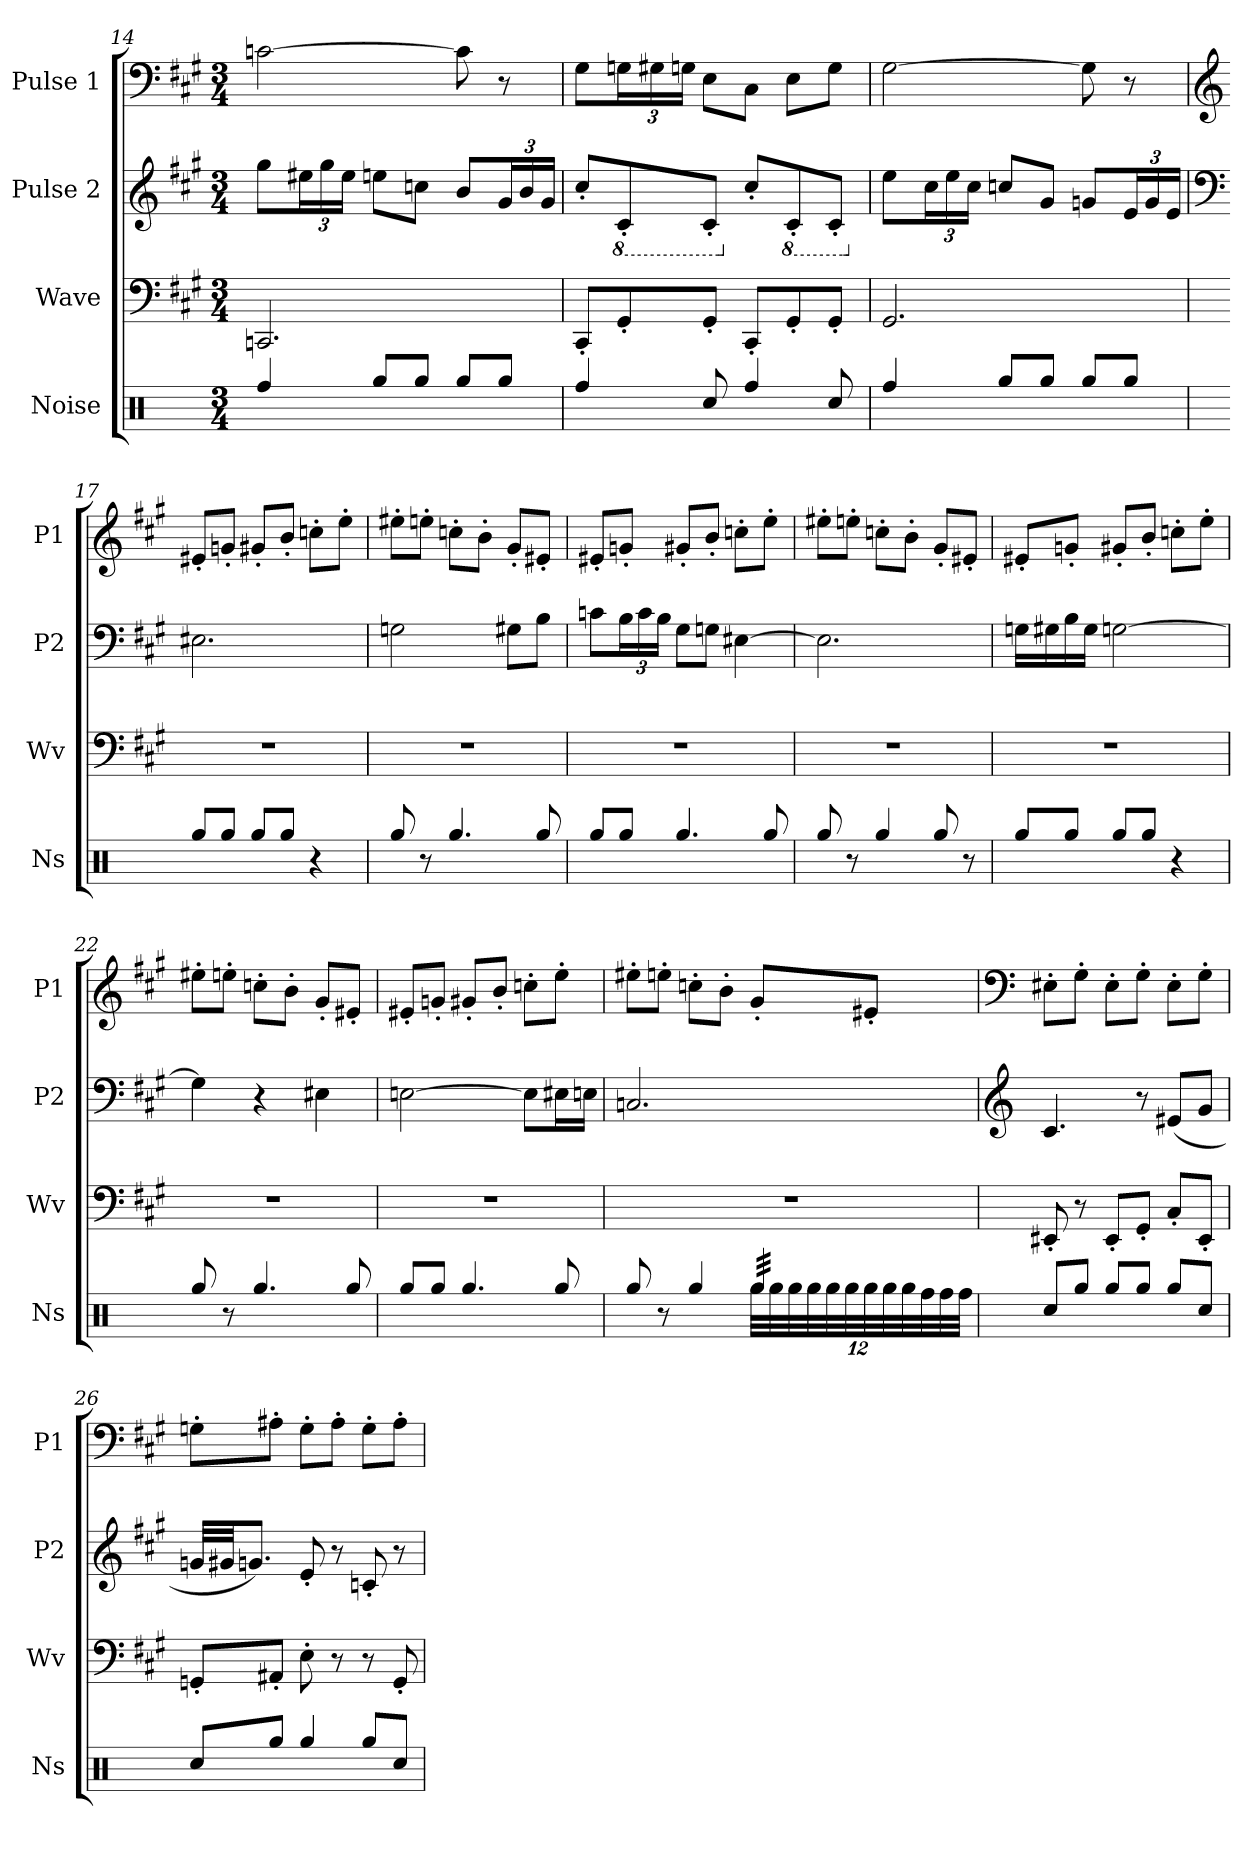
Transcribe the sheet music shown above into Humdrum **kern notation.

**kern	**kern	**kern	**kern
*part4	*part3	*part2	*part1
*staff4	*staff3	*staff2	*staff1
*I"Noise	*I"Wave	*I"Pulse 2	*I"Pulse 1
*I'Ns	*I'Wv	*I'P2	*I'P1
*clefX	*clefF4	*clefG2	*clefF4
*k[]	*k[f#c#g#]	*k[f#c#g#]	*k[f#c#g#]
*M3/4	*M3/4	*M3/4	*M3/4
=14	=14	=14	=14
4Rff/	2.CCn/	8gg#\L	[2cn\
*	*	*Xbrackettup	*
.	.	24ee#X\L	.
.	.	24gg#\	.
.	.	24ee#\JJ	.
8Rgg/L	.	8een\L	.
8Rgg/J	.	8ccn\J	.
8Rgg/L	.	8b/L	8c\]
8Rgg/J	.	24g#/L	8r
.	.	24b/	.
.	.	24g#/JJ	.
=15	=15	=15	=15
4Rff/	8CC#'/L	8cc#'/L	8G#\L
*	*	*8ba	*
*	*	*	*Xbrackettup
.	8GG#'/	8C#'/	24Gn\L
.	.	.	24G#X\
.	.	.	24Gn\JJ
8Rcc/	8GG#'/J	8C#'/J	8E\L
*	*	*X8ba	*
4Rff/	8CC#'/L	8cc#'/L	8C#\J
*	*	*8ba	*
.	8GG#'/	8C#'/	8E\L
8Rcc/	8GG#'/J	8C#'/J	8G\J
=16	=16	=16	=16
*	*	*X8ba	*
4Rff/	2.GG#/	8ee\L	[2G#\
.	.	24cc#\L	.
.	.	24ee\	.
.	.	24cc#\JJ	.
8Rgg/L	.	8ccn/L	.
8Rgg/J	.	8g#i/J	.
8Rgg/L	.	8gn/L	8G#\]
8Rgg/J	.	24e/L	8r
.	.	24g/	.
.	.	24e/JJ	.
!!LO:PB:g=z
=17	=17	=17	=17
*	*	*clefF4	*clefG2
8Rgg/L	2.r	2.E#X\	8e#X'/L
8Rgg/J	.	.	8gn'/J
8Rgg/L	.	.	8g#X'/L
8Rgg/J	.	.	8b'/J
4r	.	.	8ccn'\L
.	.	.	8ee'\J
=18	=18	=18	=18
8Rgg/	2.r	2Gn\	8ee#X'\L
8r	.	.	8een'\J
4.Rgg/	.	.	8ccn'\L
.	.	.	8b'\J
.	.	8G#X\L	8g#'/L
8Rgg/	.	8B\J	8e#X'/J
=19	=19	=19	=19
8Rgg/L	2.r	8cn\L	8e#X'/L
8Rgg/J	.	24B\L	8gn'/J
.	.	24c\	.
.	.	24B\JJ	.
4.Rgg/	.	8G#\L	8g#X'/L
.	.	8Gn\J	8b'/J
.	.	[4E#X\	8ccn'\L
8Rgg/	.	.	8ee'\J
=20	=20	=20	=20
8Rgg/	2.r	2.E#\]	8ee#X'\L
8r	.	.	8een'\J
4Rgg/	.	.	8ccn'\L
.	.	.	8b'\J
8Rgg/	.	.	8g#'/L
8r	.	.	8e#X'/J
=21	=21	=21	=21
8Rgg/L	2.r	16Gn\LL	8e#X'/L
.	.	16G#X\	.
8Rgg/J	.	16B\	8gn'/J
.	.	16G#\JJ	.
8Rgg/L	.	[2Gn\	8g#X'/L
8Rgg/J	.	.	8b'/J
4r	.	.	8ccn'\L
.	.	.	8ee'\J
=22	=22	=22	=22
8Rgg/	2.r	4G\]	8ee#X'\L
8r	.	.	8een'\J
4.Rgg/	.	4r	8ccn'\L
.	.	.	8b'\J
.	.	4E#X\	8g#'/L
8Rgg/	.	.	8e#X'/J
!!LO:LB:g=z
=23	=23	=23	=23
8Rgg/L	2.r	[2Eni\	8e#X'/L
8Rgg/J	.	.	8gn'/J
4.Rgg/	.	.	8g#X'/L
.	.	.	8b'/J
.	.	8E\L]	8ccn'\L
8Rgg/	.	16E#X\L	8ee'\J
.	.	16En\JJ	.
=24	=24	=24	=24
*^	*	*	*
8Rgg/	4ryy	2.r	2.Cn/	8ee#X'\L
8r	.	.	.	8een'\J
4Rgg/	4ryy	.	.	8ccn'\L
.	.	.	.	8b'\J
*	*Xbrackettup	*	*	*
!LO:TX:b:t=(down stems are actual sound)	!	!	!	!
*tremolo	*	*	*	*
32Rgg/LLL	48Rgg\LLL	.	.	8g#'/L
.	48Rgg\	.	.	.
32Rgg/	.	.	.	.
.	48Rgg\	.	.	.
32Rgg/	48Rgg\	.	.	.
.	48Rgg\	.	.	.
32Rgg/	.	.	.	.
.	48Rgg\	.	.	.
32Rgg/	48Rgg\	.	.	8e#X'/J
.	48Rgg\	.	.	.
32Rgg/	.	.	.	.
.	48Rgg\	.	.	.
32Rgg/	48Rff\	.	.	.
.	48Rff\	.	.	.
32Rgg/JJJ	.	.	.	.
*Xtremolo	*	*	*	*
.	48Rff\JJJ	.	.	.
*v	*v	*	*	*
=25	=25	=25	=25
*	*	*clefG2	*clefF4
8Rcc/L	8EE#X'/	4.c#/	8E#X'\L
8Rgg/J	8r	.	8G#'\J
8Rgg/L	8EE#'/L	.	8E#'\L
8Rgg/J	8GG#'/J	8r	8G#'\J
8Rgg/L	8C#'/L	(8e#X/L	8E#'\L
8Rcc/J	8EE#'/J	8g#/J	8G#'\J
=26	=26	=26	=26
8Rcc/L	8GGn'/L	32gn/LLL	8Gn'\L
.	.	32g#X/JJ	.
.	.	8.gn/J)	.
8Rgg/J	8AA#X'/J	.	8A#X'\J
4Rgg/	8E'\	8e'/	8G'\L
.	8r	8r	8A#'\J
8Rgg/L	8r	8cn'/	8G'\L
8Rcc/J	8GG'/	8r	8A#'\J
=	=	=	=
*-	*-	*-	*-
